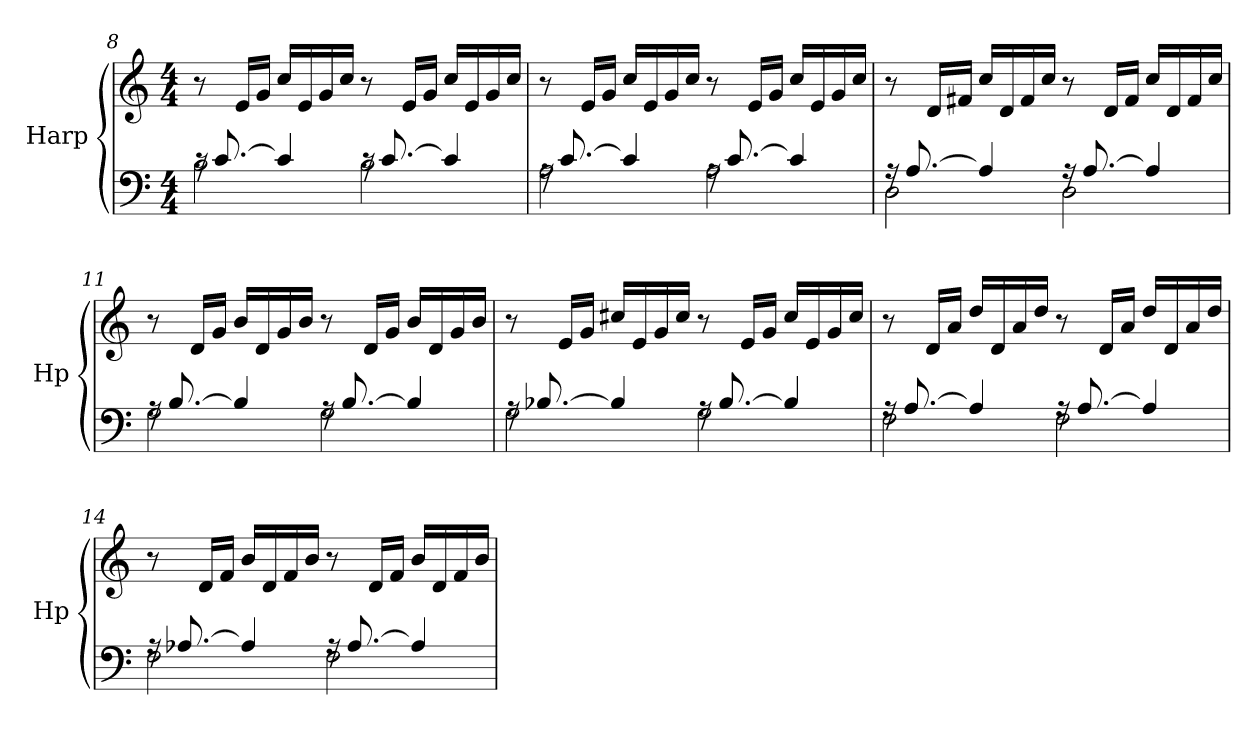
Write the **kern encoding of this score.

**kern	**kern
*part1	*part1
*staff2	*staff1
*I"Harp	*
*I'Hp	*
*clefF4	*clefG2
*k[]	*k[]
*M4/4	*M4/4
=8	=8
*^	*
16rc	2B\	8r
[8.c/	.	.
.	.	16e/LL
.	.	16g/JJ
4c/]	.	16cc/LL
.	.	16e/
.	.	16g/
.	.	16cc/JJ
16rc	2B\	8r
[8.c/	.	.
.	.	16e/LL
.	.	16g/JJ
4c/]	.	16cc/LL
.	.	16e/
.	.	16g/
.	.	16cc/JJ
=9	=9	=9
16rA	2A\	8r
[8.c/	.	.
.	.	16e/LL
.	.	16g/JJ
4c/]	.	16cc/LL
.	.	16e/
.	.	16g/
.	.	16cc/JJ
16rA	2A\	8r
[8.c/	.	.
.	.	16e/LL
.	.	16g/JJ
4c/]	.	16cc/LL
.	.	16e/
.	.	16g/
.	.	16cc/JJ
!!LO:LB:g=z
=10	=10	=10
16rA	2D\	8r
[8.A/	.	.
.	.	16d/LL
.	.	16f#X/JJ
4A/]	.	16cc/LL
.	.	16d/
.	.	16f#/
.	.	16cc/JJ
16rA	2D\	8r
[8.A/	.	.
.	.	16d/LL
.	.	16f#/JJ
4A/]	.	16cc/LL
.	.	16d/
.	.	16f#/
.	.	16cc/JJ
=11	=11	=11
16rA	2G\	8r
[8.B/	.	.
.	.	16d/LL
.	.	16g/JJ
4B/]	.	16b/LL
.	.	16d/
.	.	16g/
.	.	16b/JJ
16rA	2G\	8r
[8.B/	.	.
.	.	16d/LL
.	.	16g/JJ
4B/]	.	16b/LL
.	.	16d/
.	.	16g/
.	.	16b/JJ
=12	=12	=12
16rA	2G\	8r
[8.B-X/	.	.
.	.	16e/LL
.	.	16g/JJ
4B-/]	.	16cc#X/LL
.	.	16e/
.	.	16g/
.	.	16cc#/JJ
16rA	2G\	8r
[8.B-/	.	.
.	.	16e/LL
.	.	16g/JJ
4B-/]	.	16cc#/LL
.	.	16e/
.	.	16g/
.	.	16cc#/JJ
!!LO:LB:g=z
=13	=13	=13
16rA	2F\	8r
[8.A/	.	.
.	.	16d/LL
.	.	16a/JJ
4A/]	.	16dd/LL
.	.	16d/
.	.	16a/
.	.	16dd/JJ
16rA	2F\	8r
[8.A/	.	.
.	.	16d/LL
.	.	16a/JJ
4A/]	.	16dd/LL
.	.	16d/
.	.	16a/
.	.	16dd/JJ
=14	=14	=14
16rA	2F\	8r
[8.A-X/	.	.
.	.	16d/LL
.	.	16f/JJ
4A-/]	.	16b/LL
.	.	16d/
.	.	16f/
.	.	16b/JJ
16rA	2F\	8r
[8.A-/	.	.
.	.	16d/LL
.	.	16f/JJ
4A-/]	.	16b/LL
.	.	16d/
.	.	16f/
.	.	16b/JJ
*v	*v	*
=	=
*-	*-
